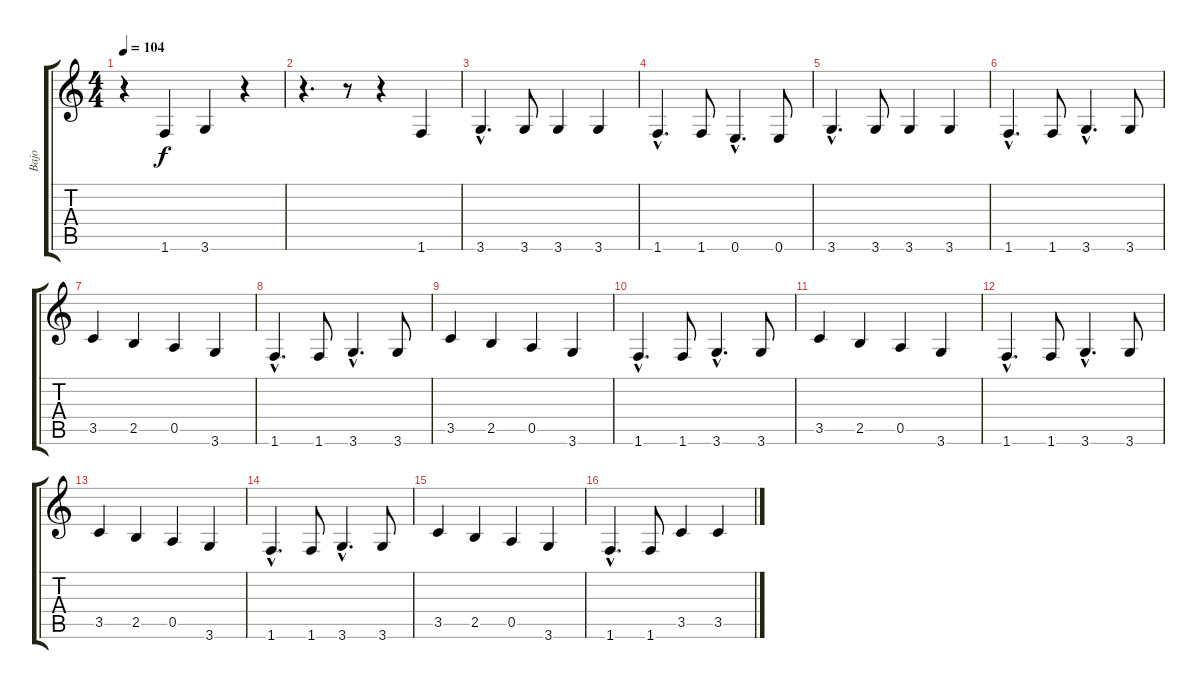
\track ("Bajo" "Bajo") {instrument acousticbass}
\staff {score tabs}
\tuning (E4 B3 G3 D3 A2 E2) {hide}
\ts (4 4)
\tempo 104
\clef g2
\ks c
r.4{dy f} 1.6.4 3.6.4 r.4 |
r.4{d} r.8 r.4 1.6.4 |
3.6{hac}.4{d} 3.6.8 3.6.4 3.6.4 |
1.6{hac}.4{d} 1.6.8 0.6{hac}.4{d} 0.6.8 |
3.6{hac}.4{d} 3.6.8 3.6.4 3.6.4 |
1.6{hac}.4{d} 1.6.8 3.6{hac}.4{d} 3.6.8 |
3.5.4 2.5.4 0.5.4 3.6.4 |
1.6{hac}.4{d} 1.6.8 3.6{hac}.4{d} 3.6.8 |
3.5.4 2.5.4 0.5.4 3.6.4 |
1.6{hac}.4{d} 1.6.8 3.6{hac}.4{d} 3.6.8 |
3.5.4 2.5.4 0.5.4 3.6.4 |
1.6{hac}.4{d} 1.6.8 3.6{hac}.4{d} 3.6.8 |
3.5.4 2.5.4 0.5.4 3.6.4 |
1.6{hac}.4{d} 1.6.8 3.6{hac}.4{d} 3.6.8 |
3.5.4 2.5.4 0.5.4 3.6.4 |
1.6{hac}.4{d} 1.6.8 3.5.4 3.5.4
